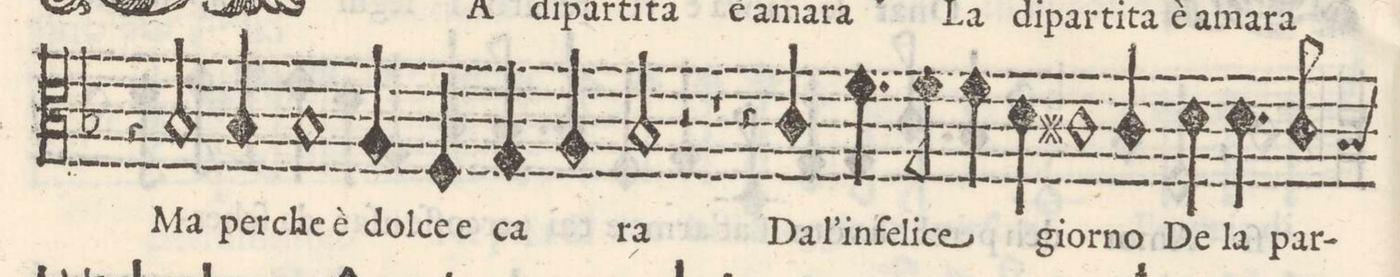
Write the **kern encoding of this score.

**kern	**text
*I"SESTO	*
*clefC3	*
*k[b-]	*
*met(C)	*
*M2/1	*
4r	.
2B-/	Ma
4B-/	per-
1B-	-che è
=7-	=7-
4A/	dol-
4F/	-ce e
4G/	ca-
4A/	.
2B-/	-ra
2r	.
=8-	=8-
1r	.
4r	.
4c/	Da
4.f\	l`in-
8f\	-fe-
=9-	=9-
4f\	-li-
4d\	-ce
1c#X	gior-
4c#/	-no
4d\	De
=10-	=10-
4.d\	la
8cny/	par-
*custos:B-	*
*-	*-
